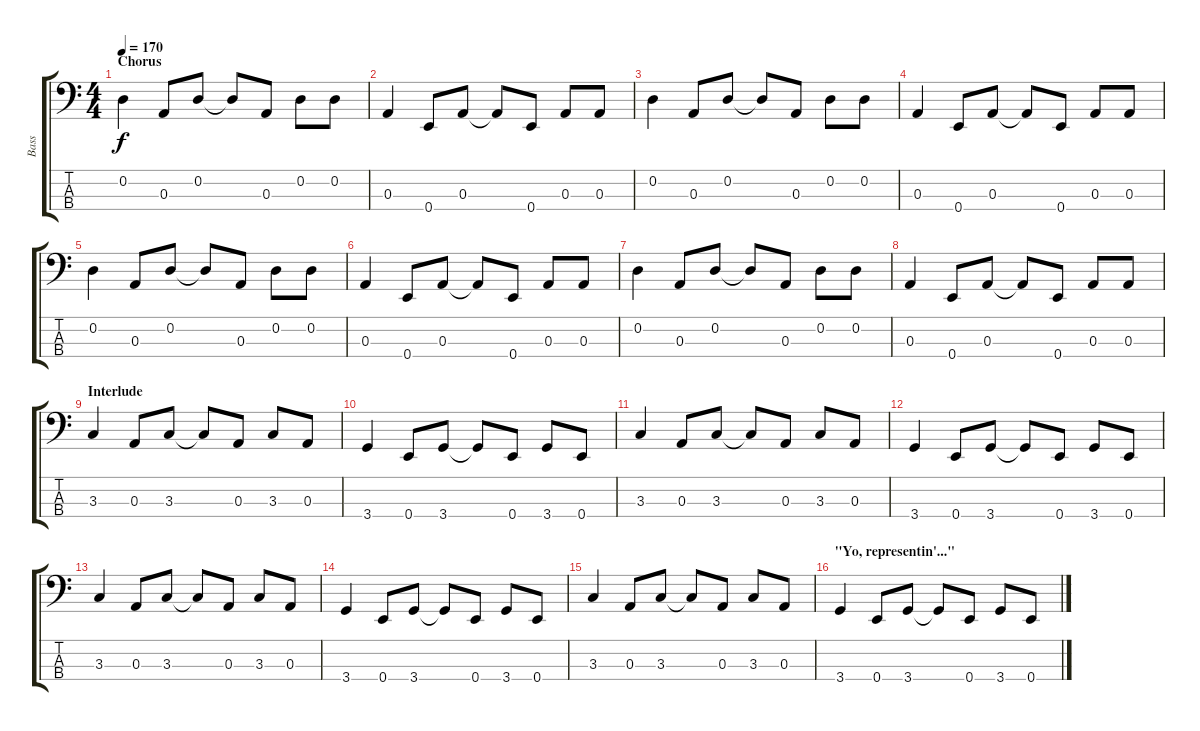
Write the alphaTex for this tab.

\track ("Bass" "Bass") {instrument electricbassfinger}
\staff {score tabs}
\tuning (G2 D2 A1 E1) {hide}
\ts (4 4)
\section ("" "Chorus")
\tempo 170
\clef f4
\ks c
0.2.4{dy f} 0.3.8 0.2.8 0.2{t}.8 0.3.8 0.2.8 0.2.8 |
0.3.4 0.4.8 0.3.8 0.3{t}.8 0.4.8 0.3.8 0.3.8 |
0.2.4 0.3.8 0.2.8 0.2{t}.8 0.3.8 0.2.8 0.2.8 |
0.3.4 0.4.8 0.3.8 0.3{t}.8 0.4.8 0.3.8 0.3.8 |
0.2.4 0.3.8 0.2.8 0.2{t}.8 0.3.8 0.2.8 0.2.8 |
0.3.4 0.4.8 0.3.8 0.3{t}.8 0.4.8 0.3.8 0.3.8 |
0.2.4 0.3.8 0.2.8 0.2{t}.8 0.3.8 0.2.8 0.2.8 |
0.3.4 0.4.8 0.3.8 0.3{t}.8 0.4.8 0.3.8 0.3.8 |
\section ("" "Interlude")
3.3.4 0.3.8 3.3.8 3.3{t}.8 0.3.8 3.3.8 0.3.8 |
3.4.4 0.4.8 3.4.8 3.4{t}.8 0.4.8 3.4.8 0.4.8 |
3.3.4 0.3.8 3.3.8 3.3{t}.8 0.3.8 3.3.8 0.3.8 |
3.4.4 0.4.8 3.4.8 3.4{t}.8 0.4.8 3.4.8 0.4.8 |
3.3.4 0.3.8 3.3.8 3.3{t}.8 0.3.8 3.3.8 0.3.8 |
3.4.4 0.4.8 3.4.8 3.4{t}.8 0.4.8 3.4.8 0.4.8 |
3.3.4 0.3.8 3.3.8 3.3{t}.8 0.3.8 3.3.8 0.3.8 |
\section ("" "\"Yo, representin'...\"")
3.4.4 0.4.8 3.4.8 3.4{t}.8 0.4.8 3.4.8 0.4.8
